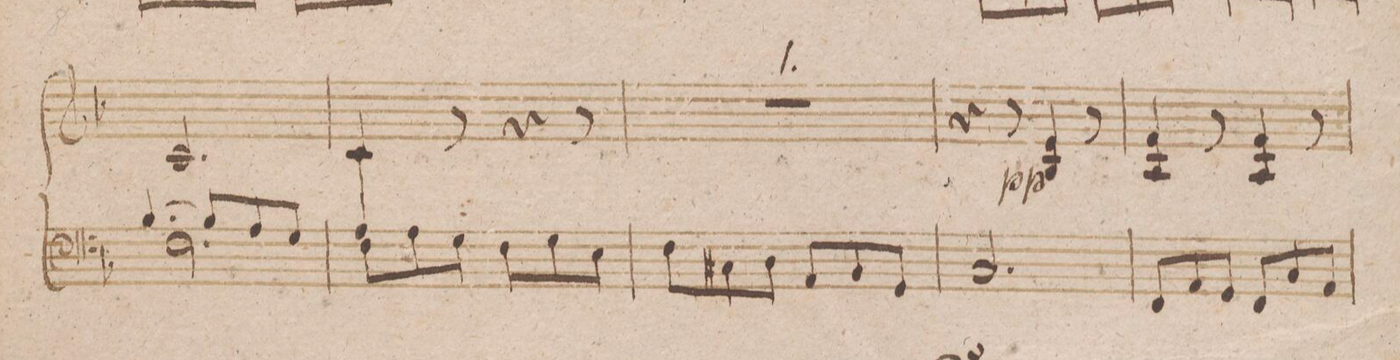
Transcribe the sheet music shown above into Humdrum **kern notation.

**kern
*I"Organo.
*clefF4
*k[b-]
*M6/8
*^
4.B-/_	2.F\
8B-/L]	.
8A/	.
8G/J	.
*v	*v
=108
8F\L
8A\
8G\J
8F\L
8G\
8E\J
=109
8F\L
8C#X\
8D\J
8AA/L
8BB-/
8GG/J
=110
2.C/
=111
8FF/L
8AA/
8GG/J
8FF/L
8C/
8AA/J
=112
*-
